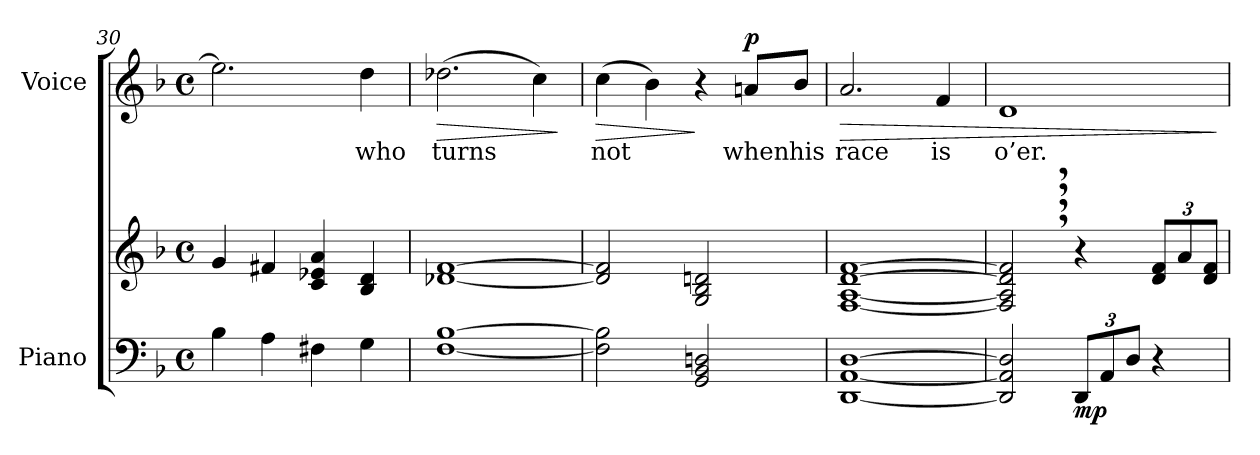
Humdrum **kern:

**kern	**kern	**dynam	**kern	**text	**dynam
*part2	*part2	*part2	*part1	*part1	*part1
*staff3	*staff2	*staff2/3	*staff1	*staff1	*staff1
*I"Piano	*	*	*I"Voice	*	*
*I'Pno	*	*	*	*	*
!!LO:PB:g=z
*clefF4	*clefG2	*	*clefG2	*	*
*k[b-]	*k[b-]	*	*k[b-]	*	*
*M4/4	*M4/4	*	*M4/4	*	*
*met(c)	*met(c)	*	*met(c)	*	*
=30	=30	=30	=30	=30	=30
4B-\	4g/	.	2.ee-\]	.	.
4A\	4f#X/	.	.	.	.
4F#X\	4c/ 4e-i/ 4a/	.	.	.	.
!	!	!	!	!LO:LY:b	!
4G\	4B-/ 4d/	.	4dd\	who	.
=31	=31	=31	=31	=31	=31
!	!	!	!	!LO:LY:b	!LO:HP:b
[1F [1B-	[1d-X [1f	.	(>2.dd-X\	turns	>
.	.	.	4cc\)	.	.
.	.	.	.	.	]
=32	=32	=32	=32	=32	=32
!	!	!	!	!LO:LY:b	!LO:HP:b
2F\] 2B-\]	2d-/] 2f/]	.	(>4cc\	not	>
.	.	.	4b-\)	.	.
2GG/ 2BB-/ 2Dn/	2G/ 2B-/ 2dn/	.	4r	.	]
!	!	!	!	!LO:LY:b	!LO:DY:a
.	.	.	8an/L	when	p
!	!	!	!	!LO:LY:b	!
.	.	.	8b-/J	his	.
=33	=33	=33	=33	=33	=33
!	!	!	!	!LO:LY:b	!LO:HP:b
[1DD [1AA [1D	[1F [1A [1d [1f	.	2.a/	race	>
!	!	!	!	!LO:LY:b	!
.	.	.	4f/	is	.
=34	=34	=34	=34	=34	=34
!	!	!	!LO:TX:a:B:t=Più animato	!	!
!	!	!	!	!LO:LY:b	!
*	*	*	*^	*	*
2DD/] 2AA/] 2D/]	2F/], 2A/], 2d/], 2f/],	.	1d	2ryy	o’er.	.
*Xbrackettup	*	*	*	*	*	*
*	*	*	*MM114	*	*	*
!	!	!LO:DY:b=2	!	!	!	!
12DD/L	4r	mp	.	2ryy	.	.
12AA/	.	.	.	.	.	.
12D/J	.	.	.	.	.	.
*	*Xbrackettup	*	*	*	*	*
4r	12d/ 12f/L	.	.	.	.	.
.	12a/	.	.	.	.	.
.	(12d/ 12f/J	.	.	.	.	.
.	.	.	.	.	.	]
*	*	*	*v	*v	*	*
=	=	=	=	=	=
*-	*-	*-	*-	*-	*-
